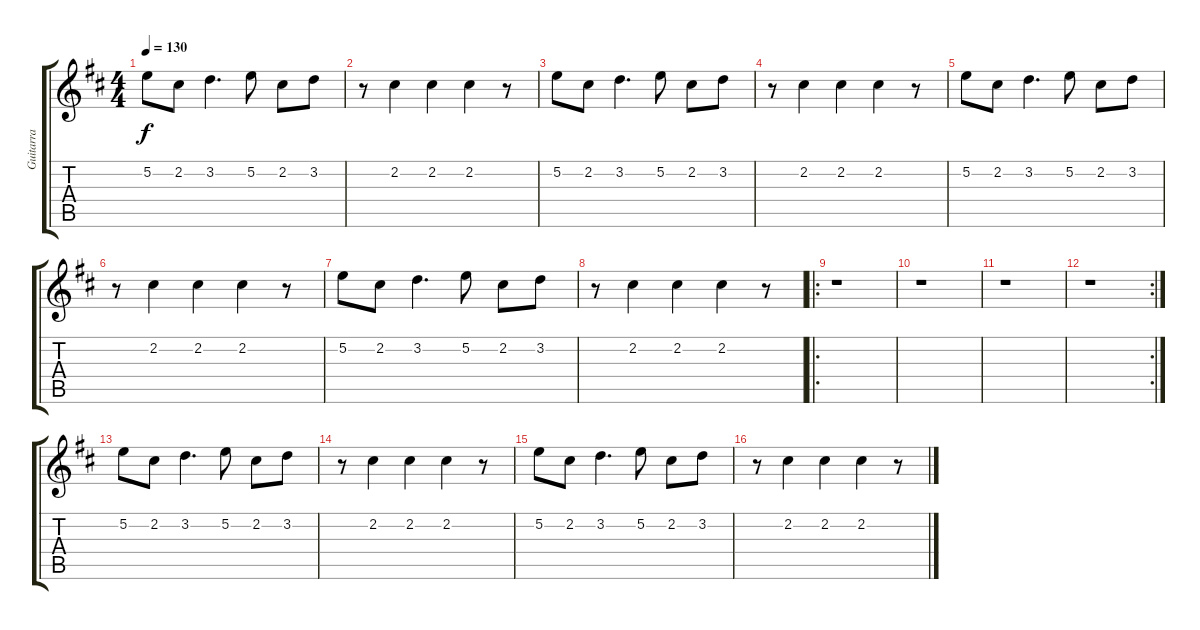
\track ("Guitarra" "Guitarra") {instrument acousticguitarsteel}
\staff {score tabs}
\tuning (E4 B3 G3 D3 A2 E2) {hide}
\ts (4 4)
\tempo 130
\clef g2
\ks d
5.2.8{dy f} 2.2.8 3.2.4{d} 5.2.8 2.2.8 3.2.8 |
r.8 2.2.4 2.2.4 2.2.4 r.8 |
5.2.8 2.2.8 3.2.4{d} 5.2.8 2.2.8 3.2.8 |
r.8 2.2.4 2.2.4 2.2.4 r.8 |
5.2.8 2.2.8 3.2.4{d} 5.2.8 2.2.8 3.2.8 |
r.8 2.2.4 2.2.4 2.2.4 r.8 |
5.2.8 2.2.8 3.2.4{d} 5.2.8 2.2.8 3.2.8 |
r.8 2.2.4 2.2.4 2.2.4 r.8 |
\ro
r.1 |
r.1 |
r.1 |
\rc 2
r.1 |
5.2.8 2.2.8 3.2.4{d} 5.2.8 2.2.8 3.2.8 |
r.8 2.2.4 2.2.4 2.2.4 r.8 |
5.2.8 2.2.8 3.2.4{d} 5.2.8 2.2.8 3.2.8 |
r.8 2.2.4 2.2.4 2.2.4 r.8
